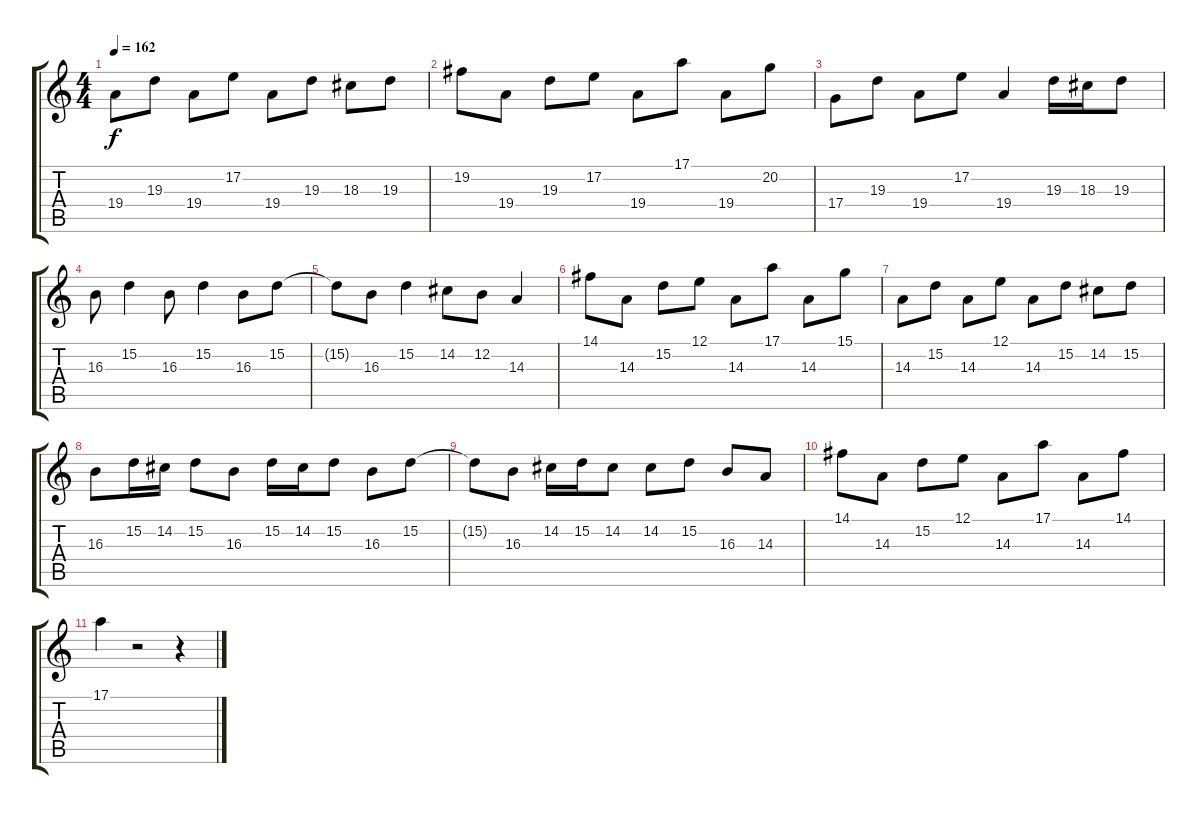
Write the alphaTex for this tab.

\track "" {instrument stringensemble1}
\staff {score tabs}
\tuning (E4 B3 G3 D3 A2 E2) {hide}
\ts (4 4)
\tempo 162
\clef g2
\ks c
19.4.8{dy f} 19.3.8 19.4.8 17.2.8 19.4.8 19.3.8 18.3.8 19.3.8 |
19.2.8 19.4.8 19.3.8 17.2.8 19.4.8 17.1.8 19.4.8 20.2.8 |
17.4.8 19.3.8 19.4.8 17.2.8 19.4.4 19.3.16 18.3.16 19.3.8 |
16.3.8 15.2.4 16.3.8 15.2.4 16.3.8 15.2.8 |
15.2{t}.8 16.3.8 15.2.4 14.2.8 12.2.8 14.3.4 |
14.1.8 14.3.8 15.2.8 12.1.8 14.3.8 17.1.8 14.3.8 15.1.8 |
14.3.8 15.2.8 14.3.8 12.1.8 14.3.8 15.2.8 14.2.8 15.2.8 |
16.3.8 15.2.16 14.2.16 15.2.8 16.3.8 15.2.16 14.2.16 15.2.8 16.3.8 15.2.8 |
15.2{t}.8 16.3.8 14.2.16 15.2.16 14.2.8 14.2.8 15.2.8 16.3.8 14.3.8 |
14.1.8 14.3.8 15.2.8 12.1.8 14.3.8 17.1.8 14.3.8 14.1.8 |
17.1.4 r.2 r.4
